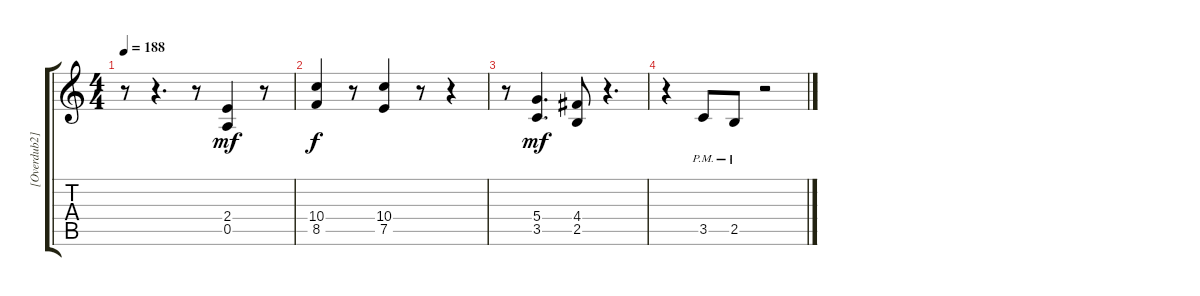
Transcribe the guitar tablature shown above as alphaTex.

\track ("[Overdub2]" "[Overdub2]") {instrument distortionguitar}
\staff {score tabs}
\tuning (E4 B3 G3 D3 A2 E2) {hide}
\ts (4 4)
\tempo 188
\clef g2
\ks c
r.8{dy f} r.4{d} r.8 (2.4 0.5).4{dy mf volume 14 balance 15} r.8 |
(10.4 8.5).4{dy f} r.8 (10.4 7.5).4 r.8 r.4 |
r.8 (5.4 3.5).4{d dy mf} (4.4 2.5).8 r.4{d} |
r.4 3.5{pm}.8 2.5{pm}.8 r.2
